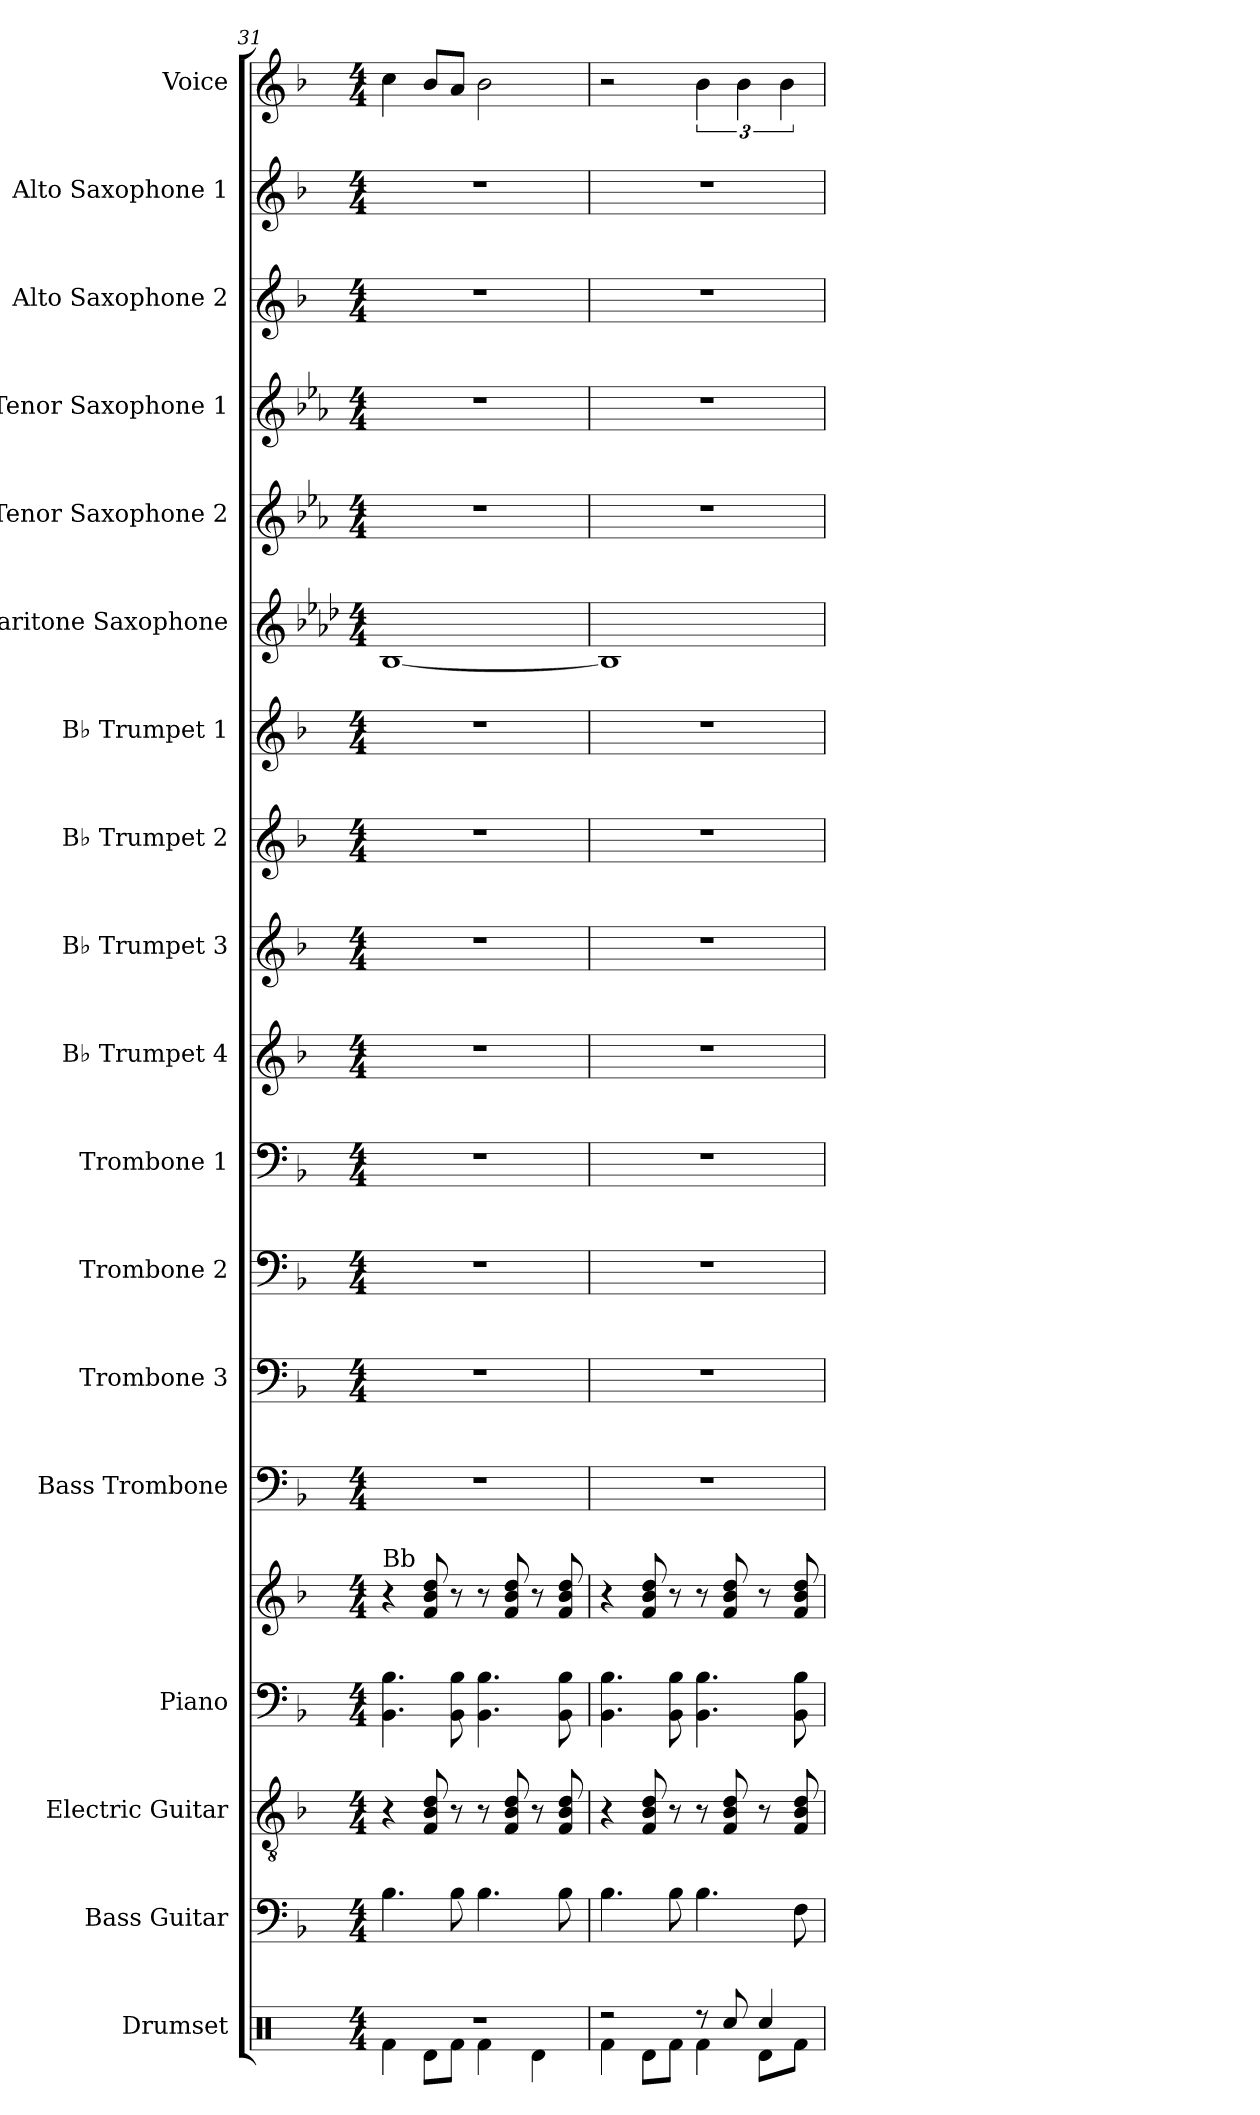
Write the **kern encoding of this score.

**kern	**kern	**kern	**kern	**kern	**kern	**kern	**kern	**kern	**kern	**kern	**kern	**kern	**kern	**kern	**kern	**kern	**kern	**kern
*part18	*part17	*part16	*part15	*part15	*part14	*part13	*part12	*part11	*part10	*part9	*part8	*part7	*part6	*part5	*part4	*part3	*part2	*part1
*staff19	*staff18	*staff17	*staff16	*staff15	*staff14	*staff13	*staff12	*staff11	*staff10	*staff9	*staff8	*staff7	*staff6	*staff5	*staff4	*staff3	*staff2	*staff1
*I"Drumset	*I"Bass Guitar	*I"Electric Guitar	*I"Piano	*	*I"Bass Trombone	*I"Trombone 3	*I"Trombone 2	*I"Trombone 1	*I"B♭ Trumpet 4	*I"B♭ Trumpet 3	*I"B♭ Trumpet 2	*I"B♭ Trumpet 1	*I"Baritone Saxophone	*I"Tenor Saxophone 2	*I"Tenor Saxophone 1	*I"Alto Saxophone 2	*I"Alto Saxophone 1	*I"Voice
*I'D. Set	*I'B. Guit.	*I'El. Guit.	*I'Pno.	*	*I'B. Tbn.	*I'Tbn. 3	*I'Tbn. 2	*I'Tbn. 1	*I'B♭ Tpt. 4	*I'B♭ Tpt. 3	*I'B♭ Tpt. 2	*I'B♭ Tpt. 1	*I'Bar. Sax.	*I'T. Sax. 2	*I'T. Sax. 1	*I'A. Sax. 2	*I'A. Sax. 1	*I'Voi.
*clefX	*clefF4	*clefGv2	*clefF4	*clefG2	*clefF4	*clefF4	*clefF4	*clefF4	*clefG2	*clefG2	*clefG2	*clefG2	*clefG2	*clefG2	*clefG2	*clefG2	*clefG2	*clefG2
*	*ITrd7c12	*	*	*	*	*	*	*	*ITrd1c2	*ITrd1c2	*ITrd1c2	*ITrd1c2	*ITrd12c21	*ITrd8c14	*ITrd8c14	*ITrd5c9	*ITrd5c9	*
*k[]	*k[b-]	*k[b-]	*k[b-]	*k[b-]	*k[b-]	*k[b-]	*k[b-]	*k[b-]	*k[b-e-a-]	*k[b-e-a-]	*k[b-e-a-]	*k[b-e-a-]	*k[b-e-a-d-]	*k[b-e-a-]	*k[b-e-a-]	*k[b-e-a-d-]	*k[b-e-a-d-]	*k[b-]
*M4/4	*M4/4	*M4/4	*M4/4	*M4/4	*M4/4	*M4/4	*M4/4	*M4/4	*M4/4	*M4/4	*M4/4	*M4/4	*M4/4	*M4/4	*M4/4	*M4/4	*M4/4	*M4/4
=31	=31	=31	=31	=31	=31	=31	=31	=31	=31	=31	=31	=31	=31	=31	=31	=31	=31	=31
*^	*	*	*	*	*	*	*	*	*	*	*	*	*	*	*	*	*	*
!	!	!	!	!	!LO:TX:a:t=Bb	!	!	!	!	!	!	!	!	!	!	!	!	!	!
1r	4Rf\	4.BB-\	4r	4.BB-\ 4.B-\	4r	1r	1r	1r	1r	1r	1r	1r	1r	[1BB-	1r	1r	1r	1r	4cc\
.	8Rd\L	.	8F/ 8B-/ 8d/	.	8f/ 8b-/ 8dd/	.	.	.	.	.	.	.	.	.	.	.	.	.	8b-/L
.	8Rf\J	8BB-\	8r	8BB-\ 8B-\	8r	.	.	.	.	.	.	.	.	.	.	.	.	.	8a/J
.	4Rf\	4.BB-\	8r	4.BB-\ 4.B-\	8r	.	.	.	.	.	.	.	.	.	.	.	.	.	2b-\
.	.	.	8F/ 8B-/ 8d/	.	8f/ 8b-/ 8dd/	.	.	.	.	.	.	.	.	.	.	.	.	.	.
.	4Rd\	.	8r	.	8r	.	.	.	.	.	.	.	.	.	.	.	.	.	.
.	.	8BB-\	8F/ 8B-/ 8d/	8BB-\ 8B-\	8f/ 8b-/ 8dd/	.	.	.	.	.	.	.	.	.	.	.	.	.	.
=32	=32	=32	=32	=32	=32	=32	=32	=32	=32	=32	=32	=32	=32	=32	=32	=32	=32	=32	=32
2r	4Rf\	4.BB-\	4r	4.BB-\ 4.B-\	4r	1r	1r	1r	1r	1r	1r	1r	1r	1BB-]	1r	1r	1r	1r	2r
.	8Rd\L	.	8F/ 8B-/ 8d/	.	8f/ 8b-/ 8dd/	.	.	.	.	.	.	.	.	.	.	.	.	.	.
.	8Rf\J	8BB-\	8r	8BB-\ 8B-\	8r	.	.	.	.	.	.	.	.	.	.	.	.	.	.
8r	4Rf\	4.BB-\	8r	4.BB-\ 4.B-\	8r	.	.	.	.	.	.	.	.	.	.	.	.	.	6b-\
8Rcc/	.	.	8F/ 8B-/ 8d/	.	8f/ 8b-/ 8dd/	.	.	.	.	.	.	.	.	.	.	.	.	.	.
.	.	.	.	.	.	.	.	.	.	.	.	.	.	.	.	.	.	.	6b-\
4Rcc/	8Rd\L	.	8r	.	8r	.	.	.	.	.	.	.	.	.	.	.	.	.	.
.	.	.	.	.	.	.	.	.	.	.	.	.	.	.	.	.	.	.	6b-\
.	8Rf\J	8FF\	8F/ 8B-/ 8d/	8BB-\ 8B-\	8f/ 8b-/ 8dd/	.	.	.	.	.	.	.	.	.	.	.	.	.	.
*v	*v	*	*	*	*	*	*	*	*	*	*	*	*	*	*	*	*	*	*
=	=	=	=	=	=	=	=	=	=	=	=	=	=	=	=	=	=	=
*-	*-	*-	*-	*-	*-	*-	*-	*-	*-	*-	*-	*-	*-	*-	*-	*-	*-	*-
